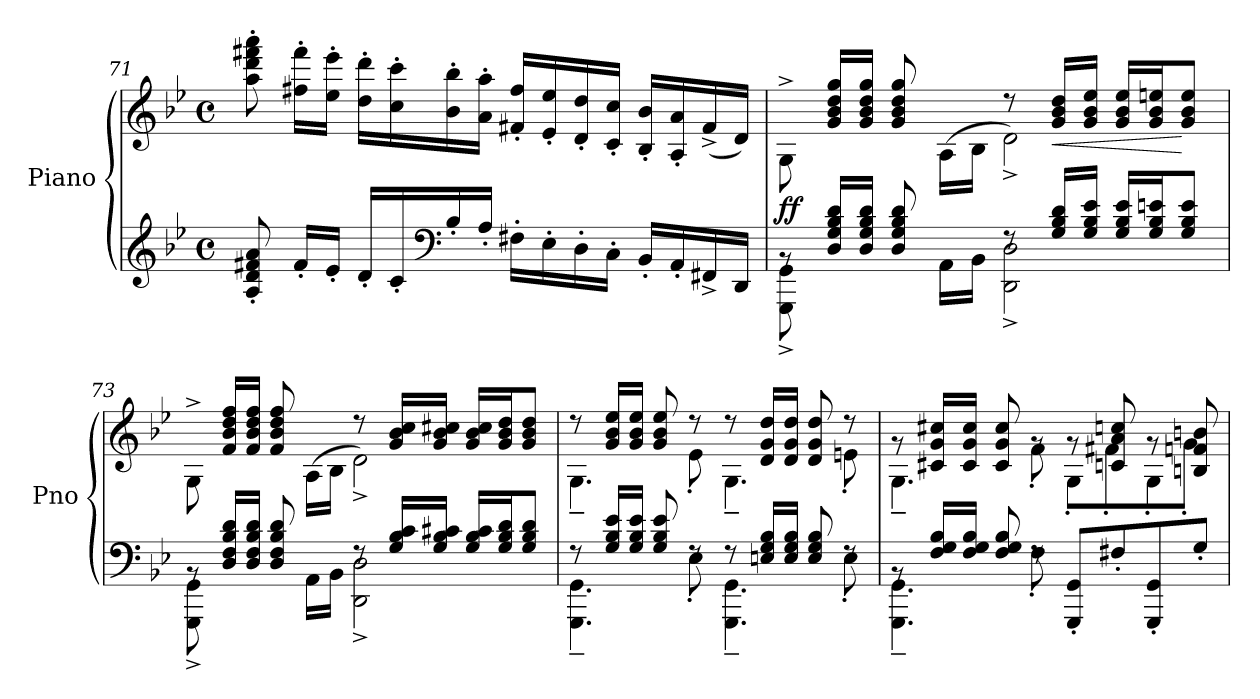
**kern	**kern	**dynam
*part1	*part1	*part1
*staff2	*staff1	*staff1/2
*I"Piano	*	*
*I'Pno	*	*
!!LO:LB:g=z
*clefG2	*clefG2	*
*k[b-e-]	*k[b-e-]	*
*M4/4	*M4/4	*
*met(c)	*met(c)	*
=71	=71	=71
8A/' 8d/' 8f#X/' 8a/'	8aa\' 8ddd\' 8fff#X\' 8aaa\'	.
16f#'/LL	16ff#X\' 16fff#\'LL	.
16e-'/JJ	16ee-\' 16eee-\'JJ	.
16d'/LL	16dd\' 16ddd\'LL	.
16c'/	16cc\' 16ccc\'	.
*clefF4	*	*
16B-'/	16b-\' 16bb-\'	.
16A'/JJ	16a\' 16aa\'JJ	.
16F#X'\LL	16f#X/' 16ff#/'LL	.
16E-'\	16e-/' 16ee-/'	.
16D'\	16d/' 16dd/'	.
16C'\JJ	16c/' 16cc/'JJ	.
16BB-'/LL	16B-/' 16b-/'LL	.
16AA'/	16A/' 16a/'	.
16FF#X^/	(<16f#^/	.
16DD/JJ	16d/JJ)	.
=72	=72	=72
*^	*^	*
!	!	!	!	!LO:DY:b
8rBB	8GGG\^ 8GG\^	8G^\	2ryy	ff
16D/ 16G/ 16B-/ 16d/LL	4.ryy	16g/ 16b-/ 16dd/ 16gg/LL	.	.
16D/ 16G/ 16B-/ 16d/JJ	.	16g/ 16b-/ 16dd/ 16gg/JJ	.	.
8D/ 8G/ 8B-/ 8d/	.	8g/ 8b-/ 8dd/ 8gg/	.	.
16AA\LL	.	(<16A\LL	.	.
16BB-\JJ	.	16B-\JJ	.	.
8rF	2DD\^ 2D\^	8r	2d^\)	.
!	!	!	!	!LO:HP:b
16G/ 16B-/ 16d/LL	.	16g/ 16b-/ 16dd/LL	.	<
16G/ 16B-/ 16e-/JJ	.	16g/ 16b-/ 16ee-/JJ	.	.
16G/ 16B-/ 16e-/LL	.	16g/ 16b-/ 16ee-/LL	.	.
16G/ 16B-/ 16en/J	.	16g/ 16b-/ 16een/J	.	.
8G/ 8B-/ 8e/J	.	8g/ 8b-/ 8ee/J	.	[
!!LO:PB:g=z	!!
=73	=73	=73	=73	=73
8rBB	8GGG\^ 8GG\^	8G^\	2ryy	.
16D/ 16F/ 16B-/ 16d/LL	4.ryy	16f/ 16b-/ 16dd/ 16ff/LL	.	.
16D/ 16F/ 16B-/ 16d/JJ	.	16f/ 16b-/ 16dd/ 16ff/JJ	.	.
8D/ 8F/ 8B-/ 8d/	.	8f/ 8b-/ 8dd/ 8ff/	.	.
16AA\LL	.	(<16A\LL	.	.
16BB-\JJ	.	16B-\JJ	.	.
8rF	2DD\^ 2D\^	8r	2d^\)	.
16G/ 16B-/ 16c/LL	.	16g/ 16b-/ 16cc/LL	.	.
16G/ 16B-/ 16c#X/JJ	.	16g/ 16b-/ 16cc#X/JJ	.	.
16G/ 16B-/ 16c#/LL	.	16g/ 16b-/ 16cc#/LL	.	.
16G/ 16B-/ 16d/J	.	16g/ 16b-/ 16dd/J	.	.
8G/ 8B-/ 8d/J	.	8g/ 8b-/ 8dd/J	.	.
=74	=74	=74	=74	=74
8rF	4.GGG\~ 4.GG\~	8r	4.G~\	.
16G/ 16B-/ 16e-/LL	.	16g/ 16b-/ 16ee-/LL	.	.
16G/ 16B-/ 16e-/JJ	.	16g/ 16b-/ 16ee-/JJ	.	.
8G/ 8B-/ 8e-/	.	8g/ 8b-/ 8ee-/	.	.
8rF	8E-'\	8r	8e-'\	.
8rF	4.GGG\~ 4.GG\~	8r	4.G~\	.
16En/ 16G/ 16B-/LL	.	16d/ 16g/ 16dd/LL	.	.
16E/ 16G/ 16B-/JJ	.	16d/ 16g/ 16dd/JJ	.	.
8E/ 8G/ 8B-/	.	8d/ 8g/ 8dd/	.	.
8rF	8E'\	8r	8en'\	.
=75	=75	=75	=75	=75
8rBB	4.GGG\~ 4.GG\~	8rg	4.G~\	.
16F/ 16G/ 16B-/LL	.	16c#X/ 16g/ 16cc#X/LL	.	.
16F/ 16G/ 16B-/JJ	.	16c#/ 16g/ 16cc#/JJ	.	.
8F/ 8G/ 8B-/	.	8c#/ 8g/ 8cc#/	.	.
8rF	8F'\	8rg	8f'\	.
8GGG/' 8GG/'L	2ryy	8rg	8G'\L	.
8F#X'/	.	8cn/ 8a/ 8ccn/	8f#X'\	.
8GGG/' 8GG/'	.	8rg	8G'\	.
8G'/J	.	8Bn/ 8fn/ 8bn/	8g'\J	.
*v	*v	*	*	*
*	*v	*v	*
=	=	=
*-	*-	*-
